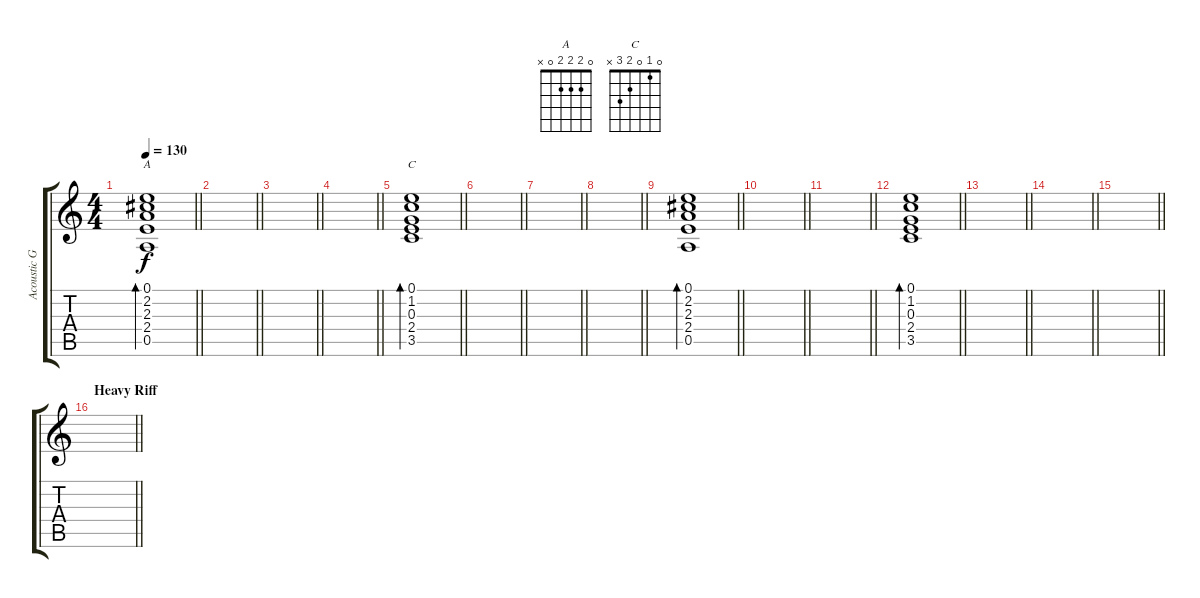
\track ("Acoustic Guitar" "Acoustic G") {instrument acousticguitarsteel}
\staff {score tabs}
\tuning (E4 B3 G3 D3 A2 E2) {hide}
\chord ("A" 0 2 2 2 0 x)
\chord ("C" 0 1 0 2 3 x)
\ts (4 4)
\tempo 130
\clef g2
\barLineRight lightlight
\ks c
(0.1 2.2 2.3 2.4 0.5).1{bd 60 ch "A" dy f} |
\barLineRight lightlight
|
\barLineRight lightlight
|
\barLineRight lightlight
|
\barLineRight lightlight
(0.1 1.2 0.3 2.4 3.5).1{bd 60 ch "C"} |
\barLineRight lightlight
|
\barLineRight lightlight
|
\barLineRight lightlight
|
\barLineRight lightlight
(0.1 2.2 2.3 2.4 0.5).1{bd 60} |
\barLineRight lightlight
|
\barLineRight lightlight
|
\barLineRight lightlight
(0.1 1.2 0.3 2.4 3.5).1{bd 60} |
\barLineRight lightlight
|
\barLineRight lightlight
|
\barLineRight lightlight
|
\section ("" "Heavy Riff")
\barLineRight lightlight
